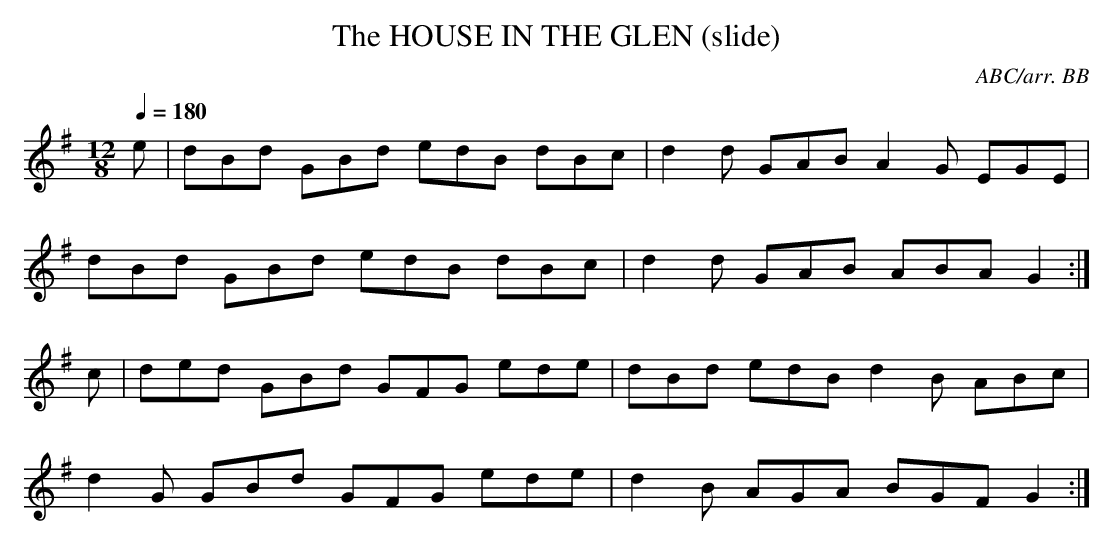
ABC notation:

X:1
T:HOUSE IN THE GLEN (slide), The
C:ABC/arr. BB
Q:1/4=180
L:1/8
M:12/8
K:G % Source key = A
e|dBd GBd edB dBc|d2d GAB A2G EGE|
dBd GBd edB dBc|d2d GAB ABA G2 :|
c|ded GBd GFG ede|dBd edB d2B ABc|
d2G GBd GFG ede|d2B AGA BGF G2 :|
